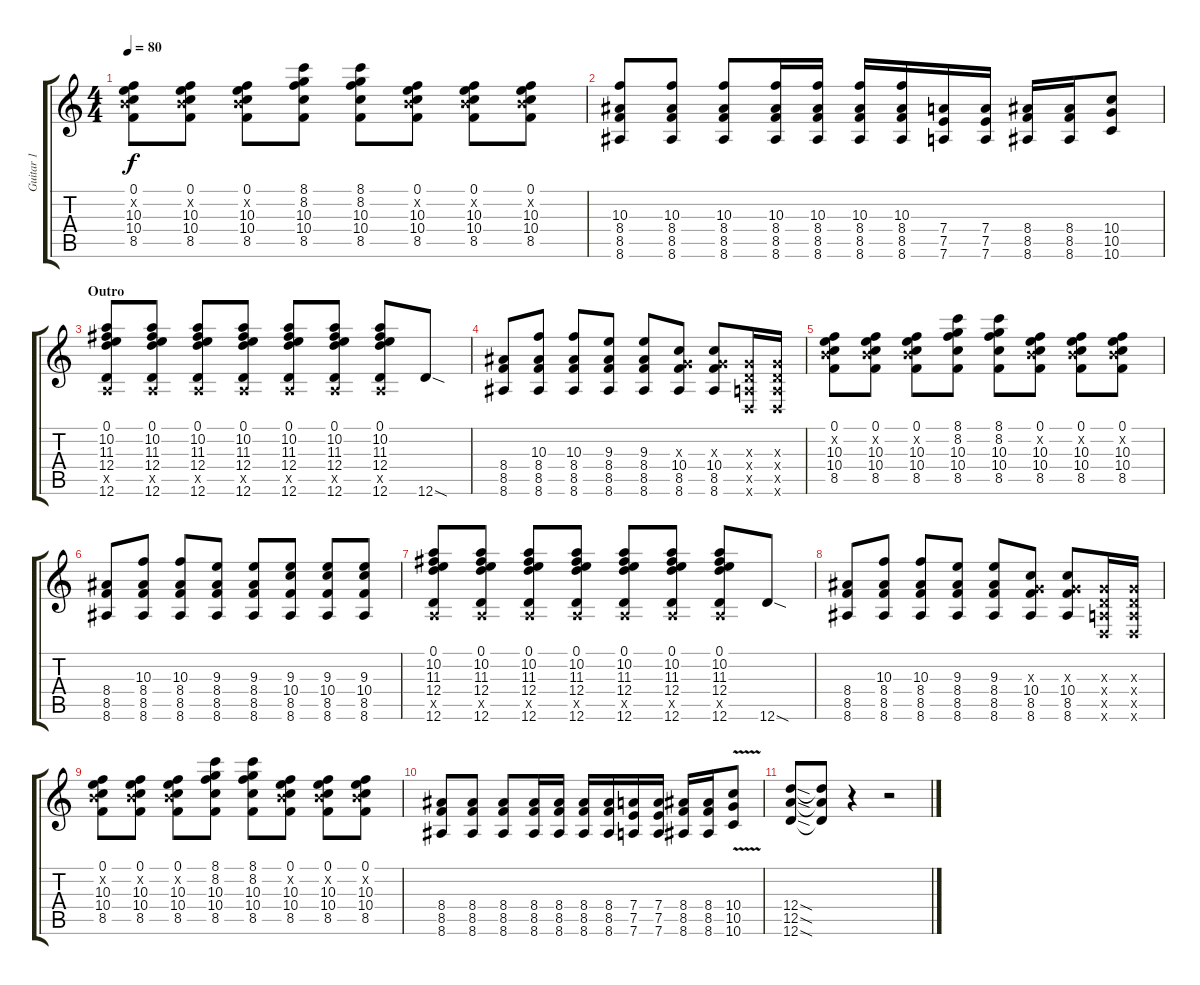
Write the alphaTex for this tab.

\track ("Guitar 1" "Guitar 1") {instrument distortionguitar}
\staff {score tabs}
\tuning (E4 B3 G3 D3 A2 D2) {hide}
\ts (4 4)
\tempo 80
\clef g2
\ks c
(0.1 0.2{x} 10.3 10.4 8.5).8{dy f} (0.1 0.2{x} 10.3 10.4 8.5).8 (0.1 0.2{x} 10.3 10.4 8.5).8 (8.1 8.2 10.3 10.4 8.5).8 (8.1 8.2 10.3 10.4 8.5).8 (0.1 0.2{x} 10.3 10.4 8.5).8 (0.1 0.2{x} 10.3 10.4 8.5).8 (0.1 0.2{x} 10.3 10.4 8.5).8 |
(10.3 8.4 8.5 8.6).8 (10.3 8.4 8.5 8.6).8 (10.3 8.4 8.5 8.6).8 (10.3 8.4 8.5 8.6).16 (10.3 8.4 8.5 8.6).16 (10.3 8.4 8.5 8.6).16 (10.3 8.4 8.5 8.6).16 (7.4 7.5 7.6).16 (7.4 7.5 7.6).16 (8.4 8.5 8.6).16 (8.4 8.5 8.6).16 (10.4 10.5 10.6).8 |
\section ("" "Outro")
(0.1 10.2 11.3 12.4 0.5{x} 12.6).8 (0.1 10.2 11.3 12.4 0.5{x} 12.6).8 (0.1 10.2 11.3 12.4 0.5{x} 12.6).8 (0.1 10.2 11.3 12.4 0.5{x} 12.6).8 (0.1 10.2 11.3 12.4 0.5{x} 12.6).8 (0.1 10.2 11.3 12.4 0.5{x} 12.6).8 (0.1 10.2 11.3 12.4 0.5{x} 12.6).8 12.6{sod}.8 |
(8.4 8.5 8.6).8 (10.3 8.4 8.5 8.6).8 (10.3 8.4 8.5 8.6).8 (9.3 8.4 8.5 8.6).8 (9.3 8.4 8.5 8.6).8 (0.3{x} 10.4 8.5 8.6).8 (0.3{x} 10.4 8.5 8.6).8 (0.3{x} 0.4{x} 0.5{x} 0.6{x}).16 (0.3{x} 0.4{x} 0.5{x} 0.6{x}).16 |
(0.1 0.2{x} 10.3 10.4 8.5).8 (0.1 0.2{x} 10.3 10.4 8.5).8 (0.1 0.2{x} 10.3 10.4 8.5).8 (8.1 8.2 10.3 10.4 8.5).8 (8.1 8.2 10.3 10.4 8.5).8 (0.1 0.2{x} 10.3 10.4 8.5).8 (0.1 0.2{x} 10.3 10.4 8.5).8 (0.1 0.2{x} 10.3 10.4 8.5).8 |
(8.4 8.5 8.6).8 (10.3 8.4 8.5 8.6).8 (10.3 8.4 8.5 8.6).8 (9.3 8.4 8.5 8.6).8 (9.3 8.4 8.5 8.6).8 (9.3 10.4 8.5 8.6).8 (9.3 10.4 8.5 8.6).8 (9.3 10.4 8.5 8.6).8 |
(0.1 10.2 11.3 12.4 0.5{x} 12.6).8 (0.1 10.2 11.3 12.4 0.5{x} 12.6).8 (0.1 10.2 11.3 12.4 0.5{x} 12.6).8 (0.1 10.2 11.3 12.4 0.5{x} 12.6).8 (0.1 10.2 11.3 12.4 0.5{x} 12.6).8 (0.1 10.2 11.3 12.4 0.5{x} 12.6).8 (0.1 10.2 11.3 12.4 0.5{x} 12.6).8 12.6{sod}.8 |
(8.4 8.5 8.6).8 (10.3 8.4 8.5 8.6).8 (10.3 8.4 8.5 8.6).8 (9.3 8.4 8.5 8.6).8 (9.3 8.4 8.5 8.6).8 (0.3{x} 10.4 8.5 8.6).8 (0.3{x} 10.4 8.5 8.6).8 (0.3{x} 0.4{x} 0.5{x} 0.6{x}).16 (0.3{x} 0.4{x} 0.5{x} 0.6{x}).16 |
(0.1 0.2{x} 10.3 10.4 8.5).8 (0.1 0.2{x} 10.3 10.4 8.5).8 (0.1 0.2{x} 10.3 10.4 8.5).8 (8.1 8.2 10.3 10.4 8.5).8 (8.1 8.2 10.3 10.4 8.5).8 (0.1 0.2{x} 10.3 10.4 8.5).8 (0.1 0.2{x} 10.3 10.4 8.5).8 (0.1 0.2{x} 10.3 10.4 8.5).8 |
(8.4 8.5 8.6).8 (8.4 8.5 8.6).8 (8.4 8.5 8.6).8 (8.4 8.5 8.6).16 (8.4 8.5 8.6).16 (8.4 8.5 8.6).16 (8.4 8.5 8.6).16 (7.4 7.5 7.6).16 (7.4 7.5 7.6).16 (8.4 8.5 8.6).16 (8.4 8.5 8.6).16 (10.4{v} 10.5{v} 10.6{v}).8 |
(12.4{sod} 12.5{sod} 12.6{sod}).8 (12.4{t} 12.5{t} 12.6{t}).8 r.4 r.2
